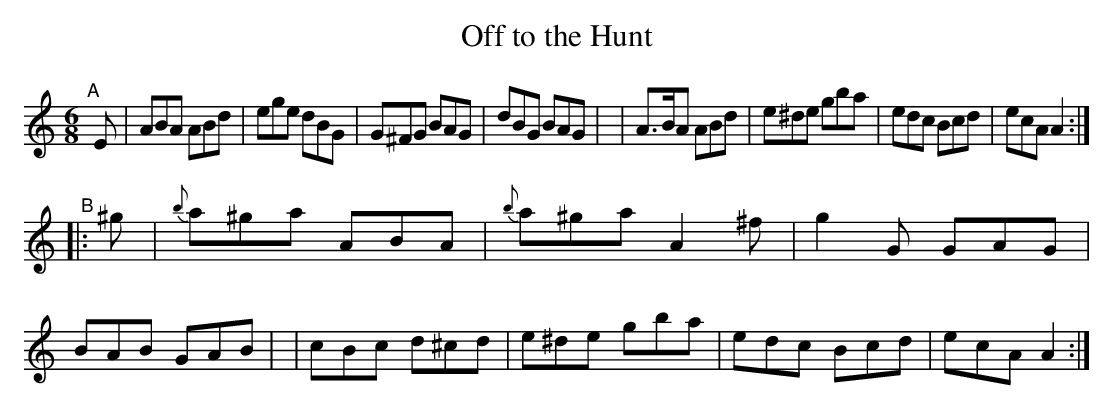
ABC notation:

X:1
T: Off to the Hunt
M: 6/8
L: 1/8
K: Am
"^A"[|] E \
| ABA ABd | ege dBG | G^FG BAG | dBG BAG |\
| A>BA ABd | e^de gba | edc Bcd | ecAA2 :|
"^B"|: ^g \
| {b}a^ga ABA | {b}a^ga A2^f | g2G GAG | BAB GAB |\
| cBc d^cd | e^de gba | edc Bcd | ecAA2 :|
